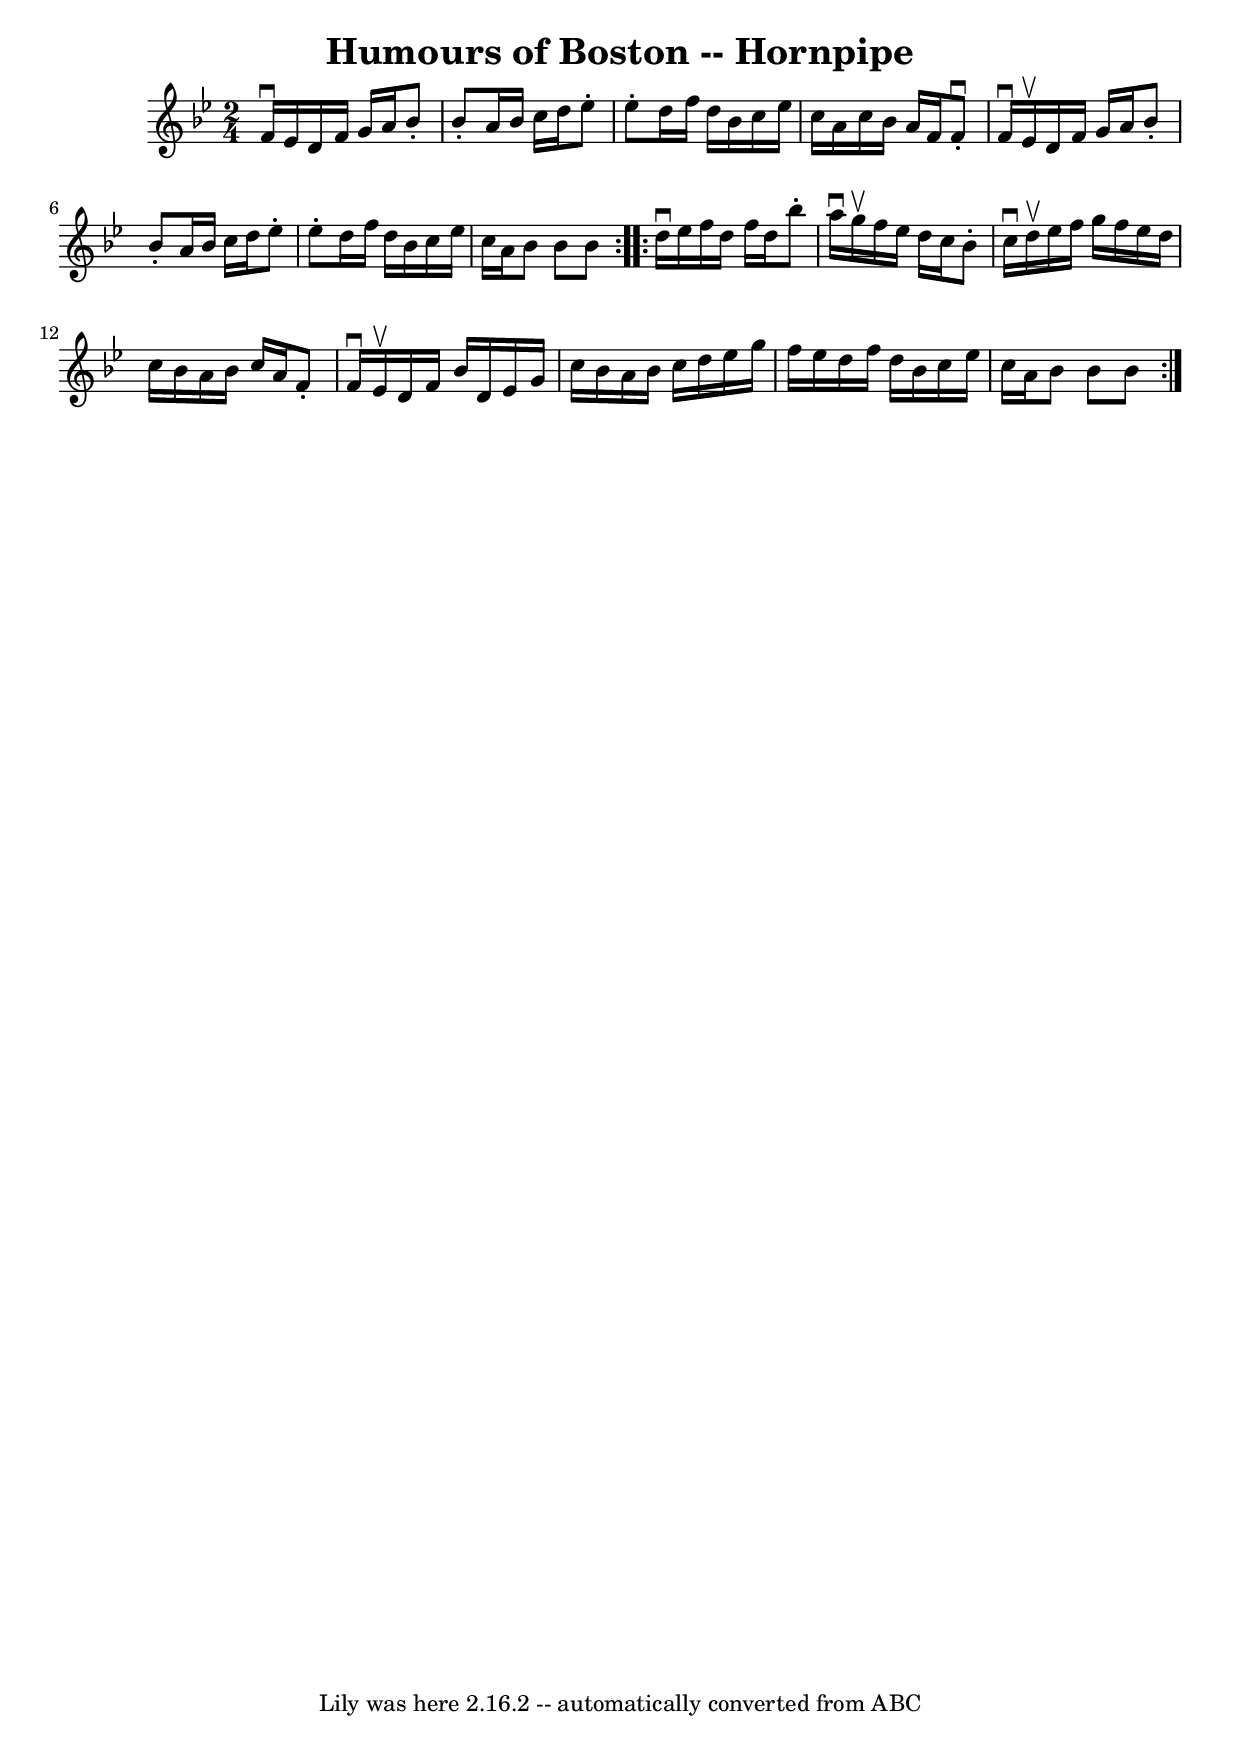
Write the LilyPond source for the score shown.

\version "2.16.2"
\include "Mammoth.ily"
\header {
  %% book = "Cole's 1000 Fiddle Tunes"
  crossRefNumber = "1"
  footnotes = ""
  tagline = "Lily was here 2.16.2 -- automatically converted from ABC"
  title = "Humours of Boston -- Hornpipe"

}
voicedefault =  {



  \repeat volta 2 {

    \time 2/4 
    \key bes \major f'16^\downbow ees'16  |
    d'16 f'16    
    g'16 a'16 bes'8-. bes'8-. |
    a'16 bes'16 c''16 d''16 
    ees''8-. ees''8-. |
    d''16 f''16 d''16 bes'16 c''16  
    ees''16 c''16 a'16  |
    c''16 bes'16 a'16 f'16 f'8-.^\downbow f'16^\downbow ees'16^\upbow |
    d'16 f'16 g'16 
    a'16 bes'8-. bes'8-. |
    a'16 bes'16 c''16 d''16    
    ees''8-. ees''8-. |
    d''16 f''16 d''16 bes'16 c''16    
    ees''16 c''16 a'16  |
    bes'8 bes'8 bes'8  
  }     

  \repeat volta 2 {
    d''16^\downbow ees''16  |
    f''16 d''16    
    f''16 d''16 bes''8-. a''16^\downbow g''16^\upbow |
    f''16  
    ees''16 d''16 c''16 bes'8-. c''16^\downbow d''16^\upbow 
    |
    ees''16 f''16 g''16 f''16 ees''16 d''16 c''16    
    bes'16  |
    a'16 bes'16 c''16 a'16 f'8-. f'16^\downbow   
    ees'16^\upbow |
    d'16 f'16 bes'16 d'16 ees'16 g'16    
    c''16 bes'16  |
    a'16 bes'16 c''16 d''16 ees''16    
    g''16 f''16 ees''16  |
    d''16 f''16 d''16 bes'16    
    c''16 ees''16 c''16 a'16  |
    bes'8 bes'8 bes'8  
  }   

}

\score{
  <<

    \context Staff="default"
    {
      \voicedefault 
      
    }

  >>
  \layout {
    
  }
  \midi {
  }

}
